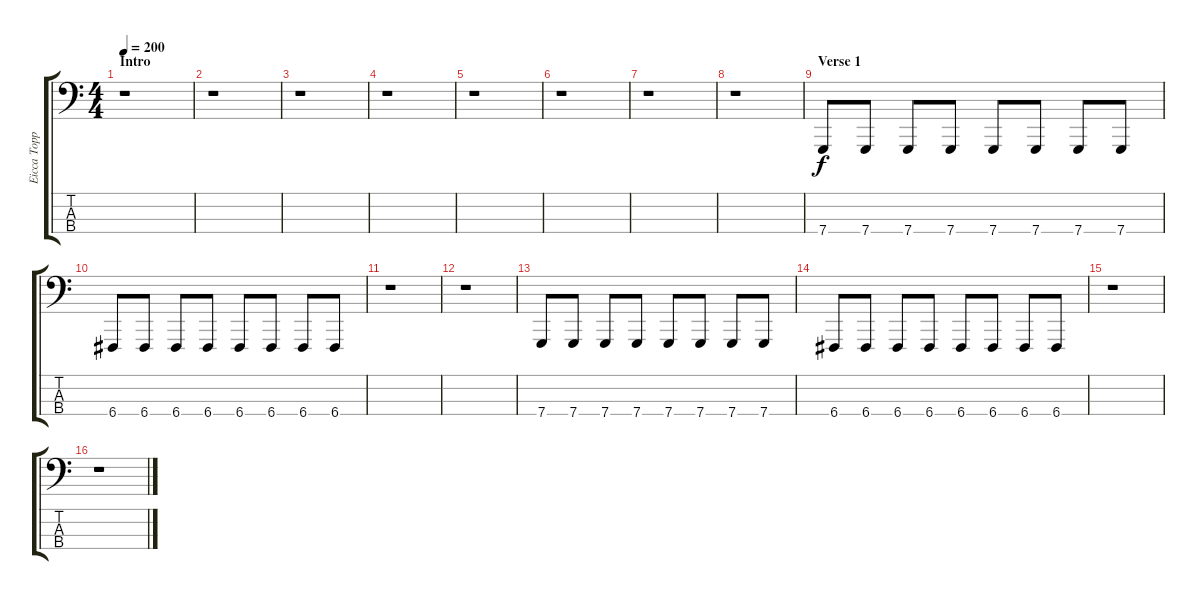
\track ("Eicca Toppinen 2" "Eicca Topp") {instrument pizzicatostrings}
\staff {score tabs}
\tuning (G2 D2 G1 C1) {hide}
\ts (4 4)
\section ("" "Intro")
\tempo 200
\clef f4
\ks c
r.1{dy f instrument pizzicatostrings} |
r.1 |
r.1 |
r.1 |
r.1 |
r.1 |
r.1 |
r.1 |
\section ("" "Verse 1")
7.4.8 7.4.8 7.4.8 7.4.8 7.4.8 7.4.8 7.4.8 7.4.8 |
6.4.8 6.4.8 6.4.8 6.4.8 6.4.8 6.4.8 6.4.8 6.4.8 |
r.1 |
r.1 |
7.4.8 7.4.8 7.4.8 7.4.8 7.4.8 7.4.8 7.4.8 7.4.8 |
6.4.8 6.4.8 6.4.8 6.4.8 6.4.8 6.4.8 6.4.8 6.4.8 |
r.1 |
r.1
